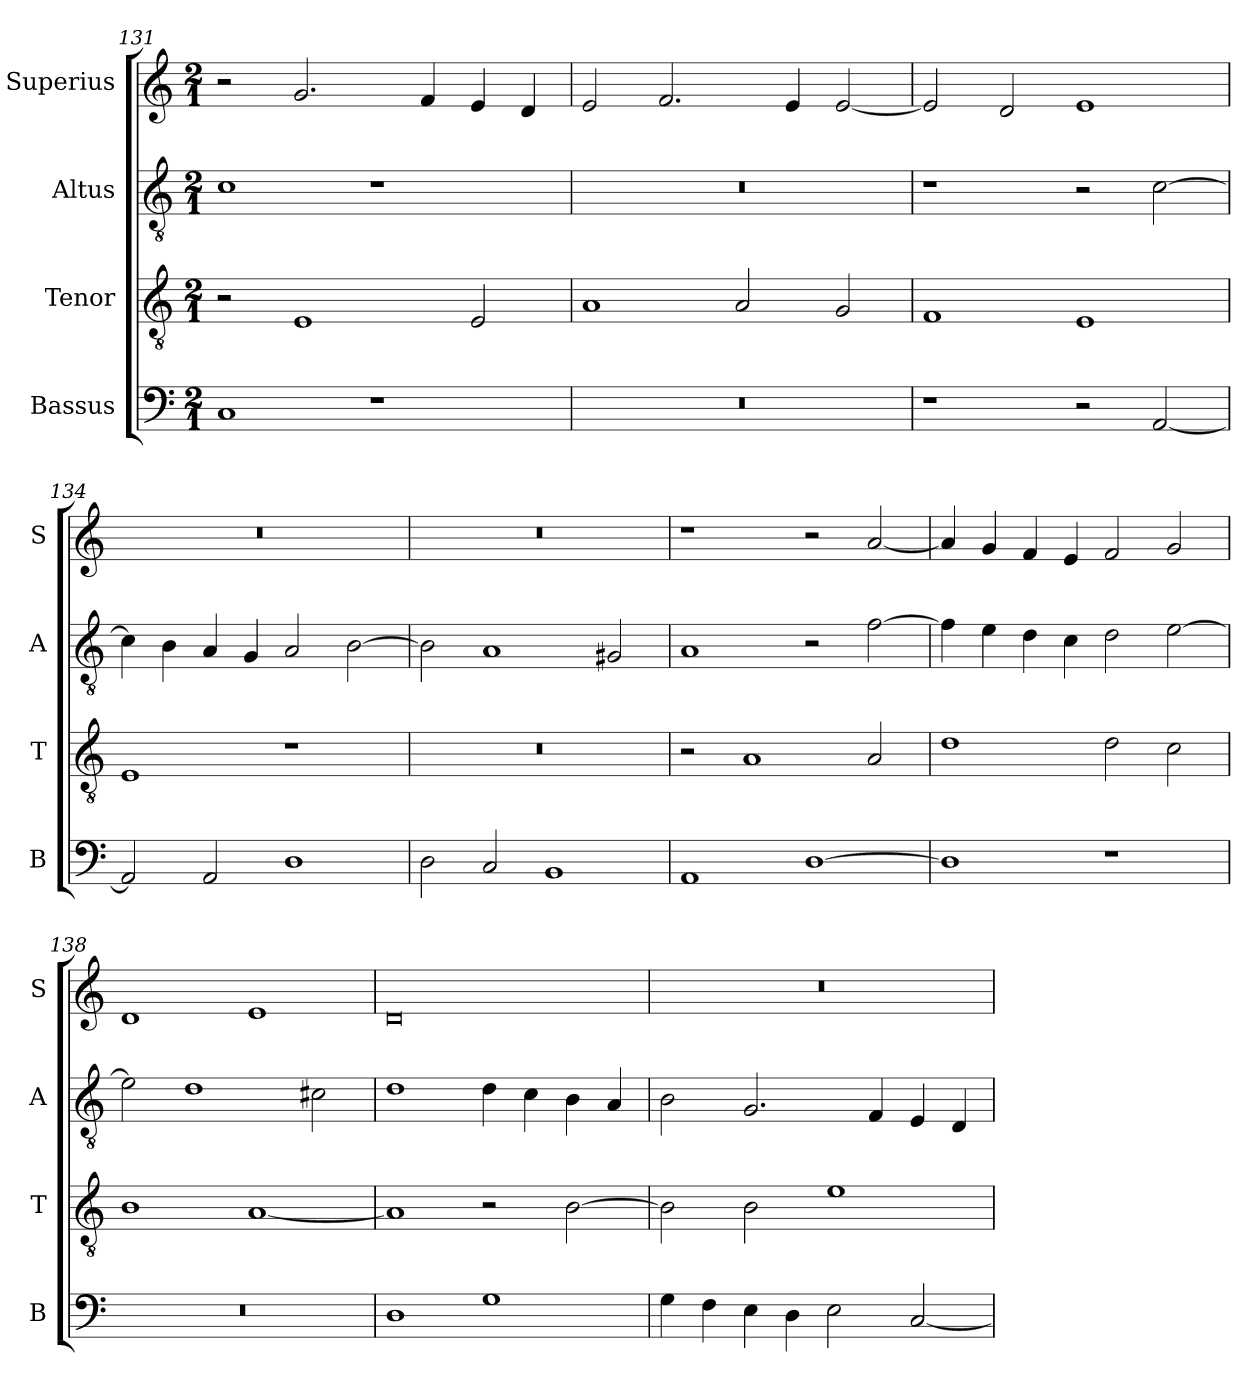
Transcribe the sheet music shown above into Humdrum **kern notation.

**kern	**kern	**kern	**kern
*part4	*part3	*part2	*part1
*staff4	*staff3	*staff2	*staff1
*I"Bassus	*I"Tenor	*I"Altus	*I"Superius
*I'B	*I'T	*I'A	*I'S
*clefF4	*clefGv2	*clefGv2	*clefG2
*k[]	*k[]	*k[]	*k[]
*M2/1	*M2/1	*M2/1	*M2/1
=131	=131	=131	=131
1C	2r	1c	2r
.	1E	.	2.g
1r	.	1r	.
.	.	.	4f
.	2E	.	4e
.	.	.	4d
=132	=132	=132	=132
0r	1A	0r	2e
.	.	.	2.f
.	2A	.	.
.	.	.	4e
.	2G	.	[2e
=133	=133	=133	=133
1r	1F	1r	2e]
.	.	.	2d
2r	1E	2r	1e
[2AA	.	[2c	.
=134	=134	=134	=134
2AA]	1E	4c]	0r
.	.	4B	.
2AA	.	4A	.
.	.	4G	.
1D	1r	2A	.
.	.	[2B	.
=135	=135	=135	=135
2D	0r	2B]	0r
2C	.	1A	.
1BB	.	.	.
.	.	2G#X	.
=136	=136	=136	=136
1AA	2r	1A	1r
.	1A	.	.
[1D	.	2r	2r
.	2A	[2f	[2a
=137	=137	=137	=137
1D]	1d	4f]	4a]
.	.	4e	4g
.	.	4d	4f
.	.	4c	4e
1r	2d	2d	2f
.	2c	[2e	2g
=138	=138	=138	=138
0r	1B	2e]	1d
.	.	1d	.
.	[1A	.	1e
.	.	2c#X	.
=139	=139	=139	=139
1D	1A]	1d	0d
1G	2r	4d	.
.	.	4c	.
.	[2B	4B	.
.	.	4A	.
=140	=140	=140	=140
4G	2B]	2B	0r
4F	.	.	.
4E	2B	2.G	.
4D	.	.	.
2E	1e	.	.
.	.	4F	.
[2C	.	4E	.
.	.	4D	.
=	=	=	=
*-	*-	*-	*-
